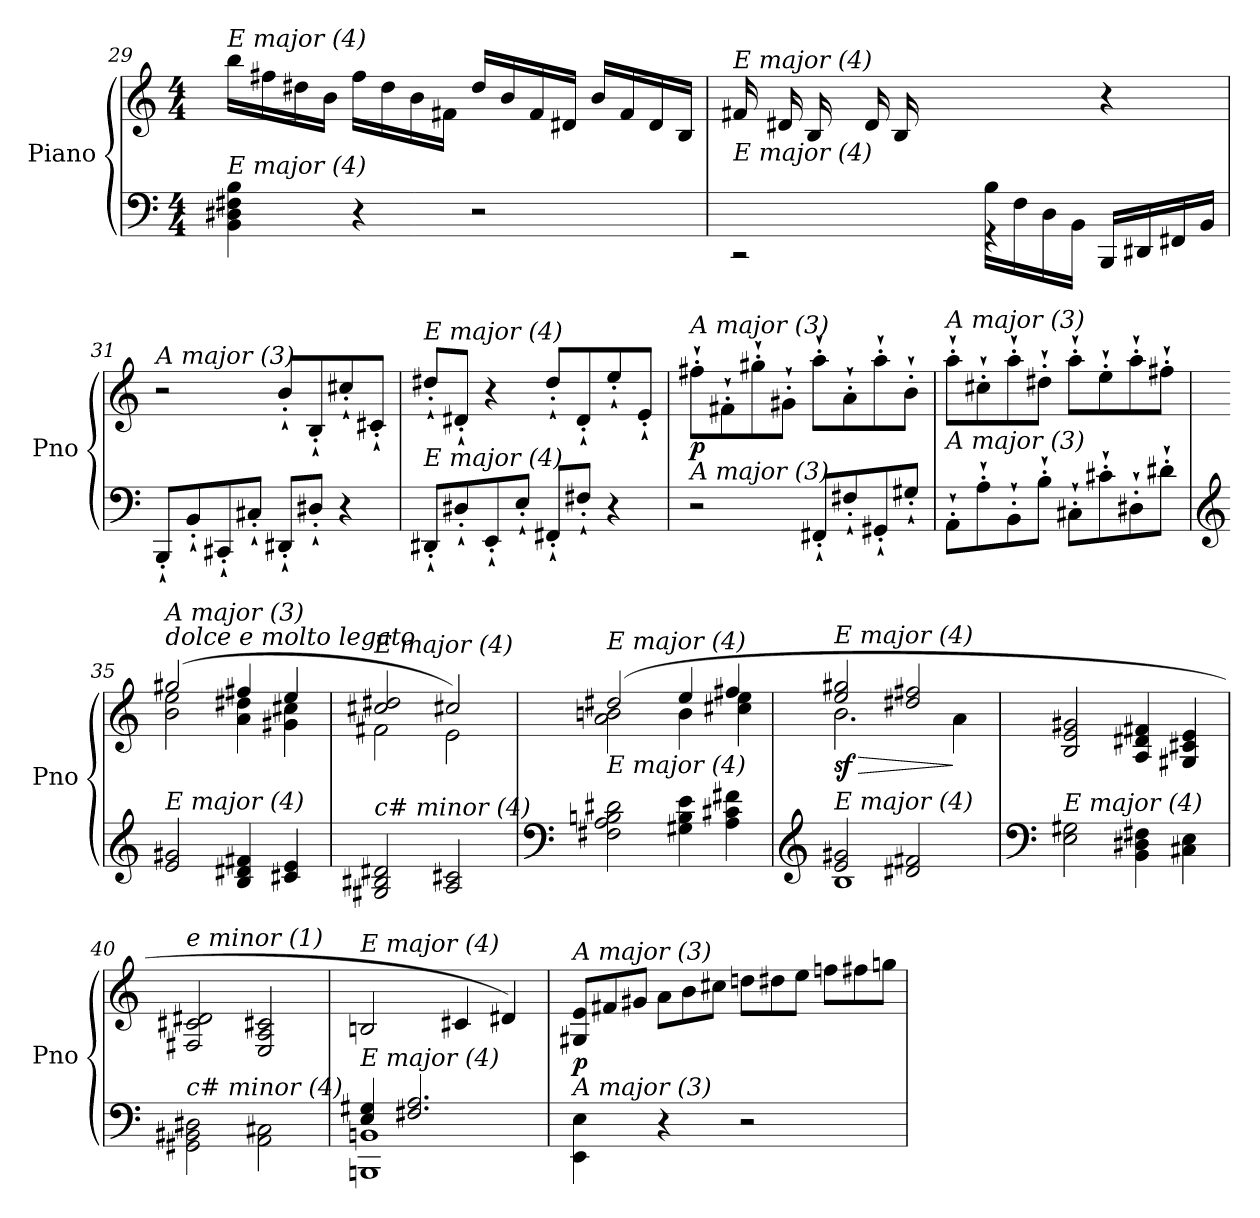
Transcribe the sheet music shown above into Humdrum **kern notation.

**kern	**kern	**dynam
*part1	*part1	*part1
*staff2	*staff1	*staff1/2
*I"Piano	*	*
*I'Pno	*	*
*clefF4	*clefG2	*
*k[]	*k[]	*
*M4/4	*M4/4	*
=29	=29	=29
!	!LO:TX:i:t=E major (4)	!
!LO:TX:i:t=E major (4)	!	!
4BB\ 4D#X\ 4F#X\ 4B\	16bb\LL	.
.	16ff#X\	.
.	16dd#X\	.
.	16b\JJ	.
4r	16ff#\LL	.
.	16dd#\	.
.	16b\	.
.	16f#X\JJ	.
2r	16dd#/LL	.
.	16b/	.
.	16f#/	.
.	16d#X/JJ	.
.	16b/LL	.
.	16f#/	.
.	16d#/	.
.	16B/JJ	.
!!LO:PB:g=z
=30	=30	=30
*^	*	*
!	!	!LO:TX:i:t=E major (4)	!
!LO:TX:i:t=E major (4)	!	!	!
8.ryy	2r	16f#X/LL	.
.	.	16d#X/	.
.	.	16B/	.
16F#X/JJ	.	16ryy	.
8ryy	.	16d#/LL	.
.	.	16B/	.
16F#/	.	4.ryy	.
16D#X/JJ	.	.	.
16B\LL	4rGG	.	.
16F#\	.	.	.
16D#\	.	.	.
16BB\JJ	.	.	.
4ryy	16BBB/LL	4r	.
.	16DD#X/	.	.
.	16FF#X/	.	.
.	16BB/JJ	.	.
=31	=31	=31	=31
!	!	!LO:TX:i:t=A major (3)	!
!LO:TX:i:t=E major (4)	!	!	!
!	!	!	!LO:DY:b=2
*v	*v	*	*
8BBB`'/L	2r	other-dynamics
8BB`'/	.	.
8CC#X`'/	.	.
8C#X`'/J	.	.
!	!	!LO:DY:a
8DD#X`'/L	8b`'/L	other-dynamics
8D#X`'/J	8B`'/	.
4r	8cc#X`'/	.
.	8c#X`'/J	.
=32	=32	=32
!	!LO:TX:i:t=E major (4)	!
!LO:TX:i:t=E major (4)	!	!
8DD#X`'/L	8dd#X`'/L	.
8D#X`'/	8d#X`'/J	.
8EE`'/	4r	.
8E`'/J	.	.
8FF#X`'/L	8dd#`'/L	.
8F#X`'/J	8d#`'/	.
4r	8ee`'/	.
.	8e`'/J	.
!!LO:LB:g=z
=33	=33	=33
!	!LO:TX:i:t=A major (3)	!
!LO:TX:i:t=A major (3)	!	!
!	!	!LO:DY:b
2r	8ff#X`'\L	p
.	8f#X`'\	.
.	8gg#X`'\	.
.	8g#X`'\J	.
8FF#X`'/L	8aa`'\L	.
8F#X`'/	8a`'\	.
8GG#X`'/	8aa`'\	.
8G#X`'/J	8b`'\J	.
=34	=34	=34
!	!LO:TX:i:t=A major (3)	!
!LO:TX:i:t=A major (3)	!	!
8AA`'\L	8aa`'\L	.
8A`'\	8cc#X`'\	.
8BB`'\	8aa`'\	.
8B`'\J	8dd#X`'\J	.
8C#X`'\L	8aa`'\L	.
8c#X`'\	8ee`'\	.
8D#X`'\	8aa`'\	.
8d#X`'\J	8ff#X`'\J	.
=35	=35	=35
*clefG2	*	*
*	*^	*
!	!LO:TX:a:i:t=dolce e molto legato	!	!
!	!LO:TX:i:t=A major (3)	!	!
!LO:TX:i:t=E major (4)	!	!	!
2e/ 2g#X/	(2gg#X/	2b\ 2ee\	.
4B/ 4d#X/ 4f#X/	4ff#X/	4a\ 4dd#X\	.
4c#X/ 4e/	4ee/	4g#X\ 4cc#X\	.
=36	=36	=36	=36
!	!LO:TX:i:t=E major (4)	!	!
!LO:TX:i:t=c# minor (4)	!	!	!
2G#X/ 2B#X/ 2d#X/	2cc#Xi/ 2dd#X/	2f#X\	.
2A/ 2c#X/	2cc#X/)	2e\	.
=37	=37	=37	=37
*clefF4	*	*	*
!	!LO:TX:i:t=E major (4)	!	!
!LO:TX:i:t=E major (4)	!	!	!
!	!	!	!LO:DY:b
2F#X\ 2A\ 2Bn\ 2d#X\	(2dd#X/	2a\ 2bn\	other-dynamics
4G#X\ 4B\ 4e\	4ee/	4b\	.
4A\ 4c#X\ 4f#X\	4ff#X/	4cc#X\ 4ee\	.
!!LO:LB:g=z	!!
=38	=38	=38	=38
*clefG2	*	*	*
*^	*	*	*
!	!	!LO:TX:i:t=E major (4)	!	!
!LO:TX:i:t=E major (4)	!	!	!	!
!	!	!	!	!LO:HP:b
!	!	!	!	!LO:DY:n=1:b
2e/ 2g#X/	1B	2ee/ 2gg#X/	2.b\	> sf
2d#X/ 2f#X/	.	2dd#X/ 2ff#X/	.	.
.	.	.	4a\	]
*v	*v	*	*	*
*	*v	*v	*
=39	=39	=39
*clefF4	*	*
*	*^	*
!	!LO:TX:i:t=E major (4)	!	!
!LO:TX:i:t=E major (4)	!	!	!
*	*v	*v	*
2E\ 2G#X\	2B/ 2e/ 2g#X/	.
4BB\ 4D#X\ 4F#X\	4A/ 4d#X/ 4f#X/	.
4C#X\ 4E\	4G#X/ 4c#X/ 4e/	.
=40	=40	=40
!	!LO:TX:i:t=e minor (1)	!
!LO:TX:i:t=c# minor (4)	!	!
2GG#X\ 2BB#X\ 2D#X\	2F#X/ 2c#Xi/ 2d#X/	.
2AA\ 2C#X\	2E/ 2A/ 2c#X/	.
=41	=41	=41
*^	*	*
!	!	!LO:TX:i:t=E major (4)	!
!LO:TX:i:t=E major (4)	!	!	!
!	!	!	!LO:DY:b
4E/ 4G#X/	1BBBn 1BBn	2Bn/	other-dynamics
2.F#X/ 2.A/	.	.	.
.	.	4c#X/	.
.	.	4d#X/)	.
*v	*v	*	*
!!LO:LB:g=z
=42	=42	=42
*	*Xtuplet	*
!	!LO:TX:i:t=A major (3)	!
!LO:TX:i:t=A major (3)	!	!
!	!	!LO:DY:b
4EE\ 4E\	12G#X/ 12e/L	p
.	12f#X/	.
.	12g#X/J	.
4r	12a\L	.
.	12b\	.
.	12cc#X\J	.
2r	12ddn\L	.
.	12dd#X\	.
.	12ee\J	.
.	12ffni\L	.
.	12ff#X\	.
.	12ggni\J	.
=	=	=
*-	*-	*-
